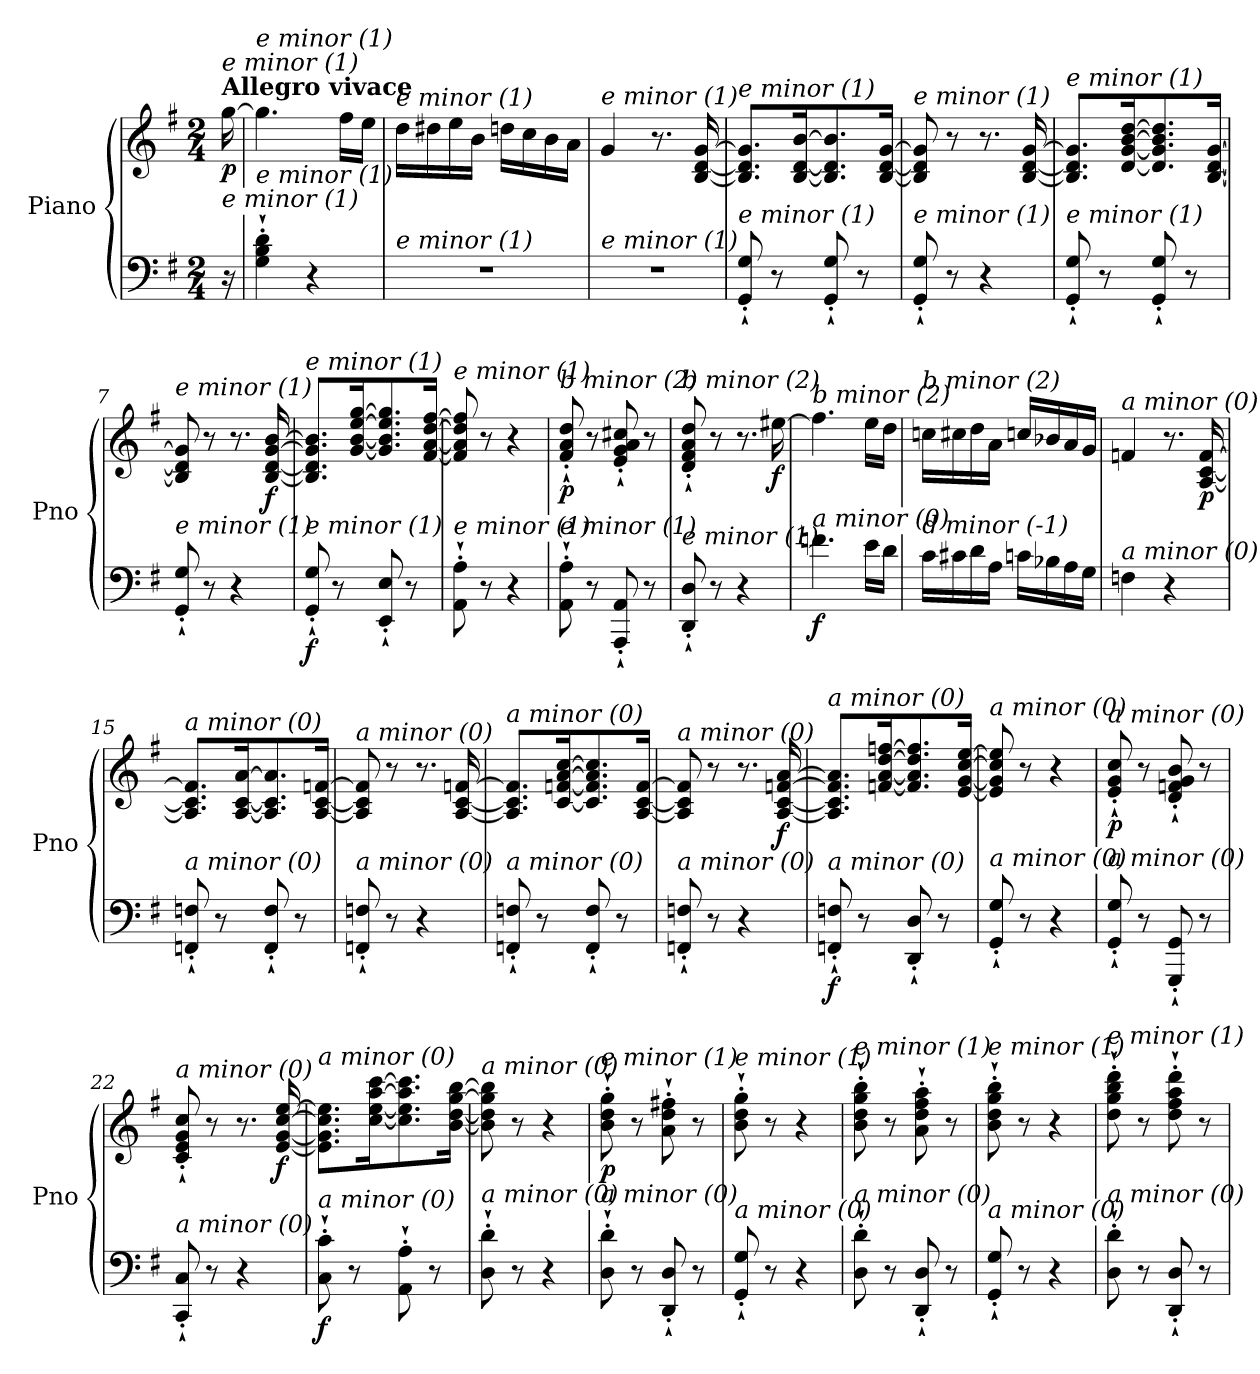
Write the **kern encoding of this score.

**kern	**kern	**dynam
*part1	*part1	*part1
*staff2	*staff1	*staff1/2
*I"Piano	*	*
*I'Pno	*	*
*clefF4	*clefG2	*
*k[f#]	*k[f#]	*
*M2/4	*M2/4	*
=	=	=
!	!LO:TX:a:B:t=Allegro vivace	!
!	!LO:TX:i:t=e minor (1)	!
!LO:TX:i:t=e minor (1)	!	!
!	!	!LO:DY:b
16r	[16gg\	p
=1	=1	=1
!	!LO:TX:i:t=e minor (1)	!
!LO:TX:i:t=e minor (1)	!	!
4G\'` 4B\'` 4d\'`	4.gg\]	.
4r	.	.
.	16ff#\LL	.
.	16ee\JJ	.
=2	=2	=2
!	!LO:TX:i:t=e minor (1)	!
!LO:TX:i:t=e minor (1)	!	!
2r	16dd\LL	.
.	16dd#X\	.
.	16ee\	.
.	16b\JJ	.
.	16ddn\LL	.
.	16cc\	.
.	16b\	.
.	16a\JJ	.
=3	=3	=3
!	!LO:TX:i:t=e minor (1)	!
!LO:TX:i:t=e minor (1)	!	!
2r	4g/	.
.	8.r	.
.	[16B/ [16d/ [16g/	.
=4	=4	=4
!	!LO:TX:i:t=e minor (1)	!
!LO:TX:i:t=e minor (1)	!	!
8GG/'` 8G/'`	8.B/] 8.d/] 8.g/]L	.
8r	.	.
.	[16B/ [16d/ [16b/K	.
8GG/'` 8G/'`	8.B/] 8.d/] 8.b/]	.
8r	.	.
.	[16B/ [16d/ [16g/Jk	.
=5	=5	=5
!	!LO:TX:i:t=e minor (1)	!
!LO:TX:i:t=e minor (1)	!	!
8GG/'` 8G/'`	8B/] 8d/] 8g/]	.
8r	8r	.
4r	8.r	.
.	[16B/ [16d/ [16g/	.
=6	=6	=6
!	!LO:TX:i:t=e minor (1)	!
!LO:TX:i:t=e minor (1)	!	!
8GG/'` 8G/'`	8.B/] 8.d/] 8.g/]L	.
8r	.	.
.	[16d/ [16g/ [16b/ [16dd/K	.
8GG/'` 8G/'`	8.d/] 8.g/] 8.b/] 8.dd/]	.
8r	.	.
.	[16B/ [16d/ [16g/Jk	.
!!LO:LB:g=z
=7	=7	=7
!	!LO:TX:i:t=e minor (1)	!
!LO:TX:i:t=e minor (1)	!	!
8GG/'` 8G/'`	8B/] 8d/] 8g/]	.
8r	8r	.
4r	8.r	.
!	!	!LO:DY:b
.	[16B/ [16d/ [16g/ [16b/	f
!!LO:LB:g=z
=8	=8	=8
!	!LO:TX:i:t=e minor (1)	!
!LO:TX:i:t=e minor (1)	!	!
!	!	!LO:DY:b=2
8GG/'` 8G/'`	8.B/] 8.d/] 8.g/] 8.b/]L	f
8r	.	.
.	[16g/ [16b/ [16ee/ [16gg/K	.
8EE/'` 8E/'`	8.g/] 8.b/] 8.ee/] 8.gg/]	.
8r	.	.
.	[16f#/ [16a/ [16dd/ [16ff#/Jk	.
=9	=9	=9
!	!LO:TX:i:t=e minor (1)	!
!LO:TX:i:t=e minor (1)	!	!
8AA\'` 8A\'`	8f#/] 8a/] 8dd/] 8ff#/]	.
8r	8r	.
4r	4r	.
=10	=10	=10
!	!LO:TX:i:t=b minor (2)	!
!LO:TX:i:t=e minor (1)	!	!
!	!	!LO:DY:b
8AA\'` 8A\'`	8f#/'` 8a/'` 8dd/'`	p
8r	8r	.
8AAA/'` 8AA/'`	8e/'` 8g/'` 8a/'` 8cc#X/'`	.
8r	8r	.
=11	=11	=11
!	!LO:TX:i:t=b minor (2)	!
!LO:TX:i:t=e minor (1)	!	!
8DD/'` 8D/'`	8d/'` 8f#/'` 8a/'` 8dd/'`	.
8r	8r	.
4r	8.r	.
!	!	!LO:DY:b
.	[16ee#Xi\	f
=12	=12	=12
!	!LO:TX:i:t=b minor (2)	!
!LO:TX:i:t=a minor (0)	!	!
!	!	!LO:DY:b=2
4.fn\	4.ff\]	f
16e\LL	16ee\LL	.
16d\JJ	16dd\JJ	.
=13	=13	=13
!	!LO:TX:i:t=b minor (2)	!
!LO:TX:i:t=d minor (-1)	!	!
16c\LL	16ccn\LL	.
16c#X\	16cc#X\	.
16d\	16dd\	.
16A\JJ	16a\JJ	.
16cn\LL	16ccn/LL	.
16B-X\	16b-Xj/	.
16A\	16a/	.
16G\JJ	16g/JJ	.
=14	=14	=14
!	!LO:TX:i:t=a minor (0)	!
!LO:TX:i:t=a minor (0)	!	!
4Fn\	4fn/	.
4r	8.r	.
!	!	!LO:DY:b
.	[16A/ [16c/ [16f/	p
!!LO:LB:g=z
=15	=15	=15
!	!LO:TX:i:t=a minor (0)	!
!LO:TX:i:t=a minor (0)	!	!
8FFn/'` 8Fn/'`	8.A/] 8.c/] 8.f/]L	.
8r	.	.
.	[16A/ [16c/ [16a/K	.
8FF/'` 8F/'`	8.A/] 8.c/] 8.a/]	.
8r	.	.
.	[16A/ [16c/ [16fn/Jk	.
=16	=16	=16
!	!LO:TX:i:t=a minor (0)	!
!LO:TX:i:t=a minor (0)	!	!
8FFn/'` 8Fn/'`	8A/] 8c/] 8f/]	.
8r	8r	.
4r	8.r	.
.	[16A/ [16c/ [16fn/	.
=17	=17	=17
!	!LO:TX:i:t=a minor (0)	!
!LO:TX:i:t=a minor (0)	!	!
8FFn/'` 8Fn/'`	8.A/] 8.c/] 8.f/]L	.
8r	.	.
.	[16c/ [16fn/ [16a/ [16cc/K	.
8FF/'` 8F/'`	8.c/] 8.f/] 8.a/] 8.cc/]	.
8r	.	.
.	[16A/ [16c/ [16f/Jk	.
=18	=18	=18
!	!LO:TX:i:t=a minor (0)	!
!LO:TX:i:t=a minor (0)	!	!
8FFn/'` 8Fn/'`	8A/] 8c/] 8f/]	.
8r	8r	.
4r	8.r	.
!	!	!LO:DY:b
.	[16A/ [16c/ [16fn/ [16a/	f
=19	=19	=19
!	!LO:TX:i:t=a minor (0)	!
!LO:TX:i:t=a minor (0)	!	!
!	!	!LO:DY:b=2
8FFn/'` 8Fn/'`	8.A/] 8.c/] 8.f/] 8.a/]L	f
8r	.	.
.	[16fn/ [16a/ [16dd/ [16ffn/K	.
8DD/'` 8D/'`	8.f/] 8.a/] 8.dd/] 8.ff/]	.
8r	.	.
.	[16e/ [16g/ [16cc/ [16ee/Jk	.
=20	=20	=20
!	!LO:TX:i:t=a minor (0)	!
!LO:TX:i:t=a minor (0)	!	!
8GG/'` 8G/'`	8e/] 8g/] 8cc/] 8ee/]	.
8r	8r	.
4r	4r	.
=21	=21	=21
!	!LO:TX:i:t=a minor (0)	!
!LO:TX:i:t=a minor (0)	!	!
!	!	!LO:DY:b
8GG/'` 8G/'`	8e/'` 8g/'` 8cc/'`	p
8r	8r	.
8GGG/'` 8GG/'`	8d/'` 8fn/'` 8g/'` 8b/'`	.
8r	8r	.
!!LO:LB:g=z
=22	=22	=22
!	!LO:TX:i:t=a minor (0)	!
!LO:TX:i:t=a minor (0)	!	!
8CC/'` 8C/'`	8c/'` 8e/'` 8g/'` 8cc/'`	.
8r	8r	.
4r	8.r	.
!	!	!LO:DY:b
.	[16e/ [16g/ [16cc/ [16ee/	f
=23	=23	=23
!	!LO:TX:i:t=a minor (0)	!
!LO:TX:i:t=a minor (0)	!	!
!	!	!LO:DY:b=2
8C\'` 8c\'`	8.e\] 8.g\] 8.cc\] 8.ee\]L	f
8r	.	.
.	[16cc\ [16ee\ [16aa\ [16ccc\K	.
8AA\'` 8A\'`	8.cc\] 8.ee\] 8.aa\] 8.ccc\]	.
8r	.	.
.	[16b\ [16dd\ [16gg\ [16bb\Jk	.
=24	=24	=24
!	!LO:TX:i:t=a minor (0)	!
!LO:TX:i:t=a minor (0)	!	!
8D\'` 8d\'`	8b\] 8dd\] 8gg\] 8bb\]	.
8r	8r	.
4r	4r	.
=25	=25	=25
!	!LO:TX:i:t=e minor (1)	!
!LO:TX:i:t=a minor (0)	!	!
!	!	!LO:DY:b
8D\'` 8d\'`	8b\'` 8dd\'` 8gg\'`	p
8r	8r	.
8DD/'` 8D/'`	8a\'` 8dd\'` 8ff#X\'`	.
8r	8r	.
=26	=26	=26
!	!LO:TX:i:t=e minor (1)	!
!LO:TX:i:t=a minor (0)	!	!
8GG/'` 8G/'`	8b\'` 8dd\'` 8gg\'`	.
8r	8r	.
4r	4r	.
=27	=27	=27
!	!LO:TX:i:t=e minor (1)	!
!LO:TX:i:t=a minor (0)	!	!
8D\'` 8d\'`	8b\'` 8dd\'` 8gg\'` 8bb\'`	.
8r	8r	.
8DD/'` 8D/'`	8a\'` 8dd\'` 8ff#\'` 8aa\'`	.
8r	8r	.
=28	=28	=28
!	!LO:TX:i:t=e minor (1)	!
!LO:TX:i:t=a minor (0)	!	!
8GG/'` 8G/'`	8b\'` 8dd\'` 8gg\'` 8bb\'`	.
8r	8r	.
4r	4r	.
=29	=29	=29
!	!LO:TX:i:t=e minor (1)	!
!LO:TX:i:t=a minor (0)	!	!
8D\'` 8d\'`	8dd\'` 8gg\'` 8bb\'` 8ddd\'`	.
8r	8r	.
8DD/'` 8D/'`	8dd\'` 8ff#\'` 8aa\'` 8ddd\'`	.
8r	8r	.
=	=	=
*-	*-	*-
